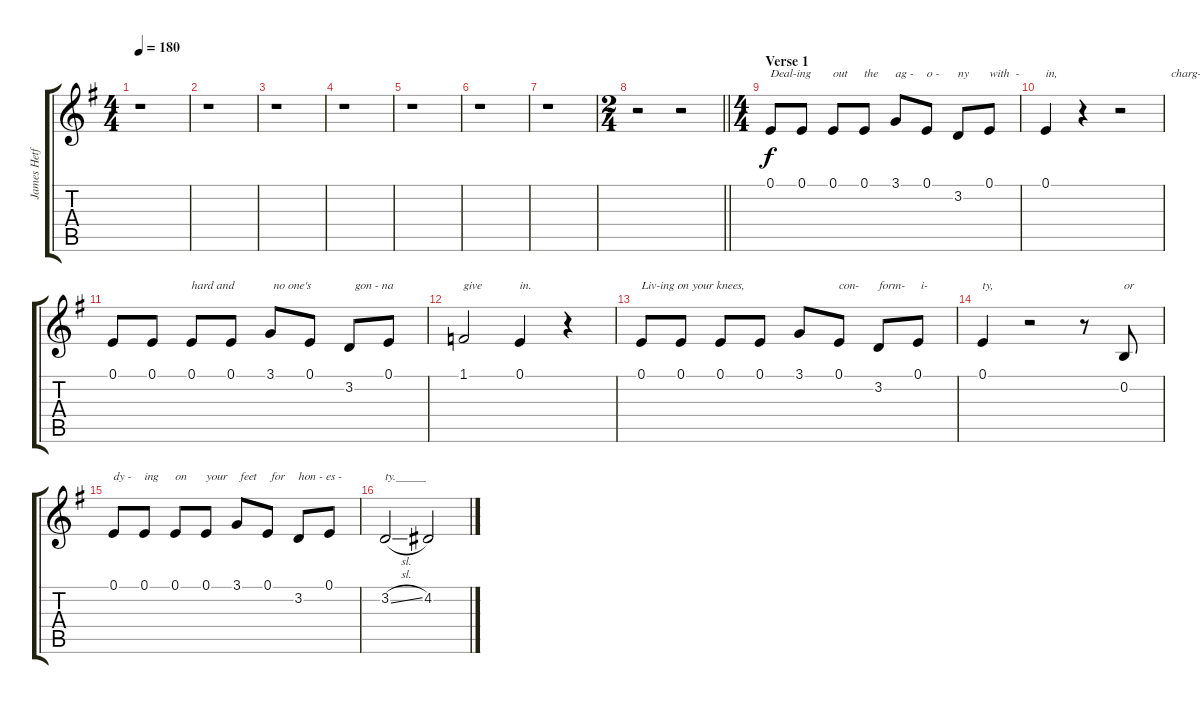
\track ("James Hetfield (vocals)" "James Hetf") {instrument baritonesax}
\staff {score tabs}
\tuning (E4 B3 G3 D3 A2 E2) {hide}
\ts (4 4)
\tempo 180
\clef g2
\ks eminor
r.1{dy f} |
r.1 |
r.1 |
r.1 |
r.1 |
r.1 |
r.1 |
\ts (2 4)
\barLineRight lightlight
r.2 r.2 |
\ts (4 4)
\section ("" "Verse 1")
0.1.8{txt "Deal-ing"} 0.1.8 0.1.8{txt "out"} 0.1.8{txt "the"} 3.1.8{txt "ag -"} 0.1.8{txt "o -"} 3.2.8{txt "ny"} 0.1.8{txt "with  -"} |
0.1.4{txt "in,"} r.4 r.2{txt "                 charg-ing"} |
0.1.8 0.1.8 0.1.8{txt "hard and"} 0.1.8 3.1.8{txt " no one's"} 0.1.8 3.2.8{txt "  gon - na"} 0.1.8 |
1.1.2{txt "give"} 0.1.4{txt "in."} r.4 |
0.1.8{txt "Liv-ing on your knees,"} 0.1.8 0.1.8 0.1.8 3.1.8 0.1.8{txt "con-"} 3.2.8{txt "form-"} 0.1.8{txt " i-"} |
0.1.4{txt "ty,"} r.2 r.8 0.2.8{txt "or"} |
0.1.8{txt "dy -"} 0.1.8{txt "ing"} 0.1.8{txt "on"} 0.1.8{txt "your"} 3.1.8{txt " feet"} 0.1.8{txt " for"} 3.2.8{txt "hon - es -"} 0.1.8 |
3.2{sl}.2{txt "ty._____"} 4.2.2
